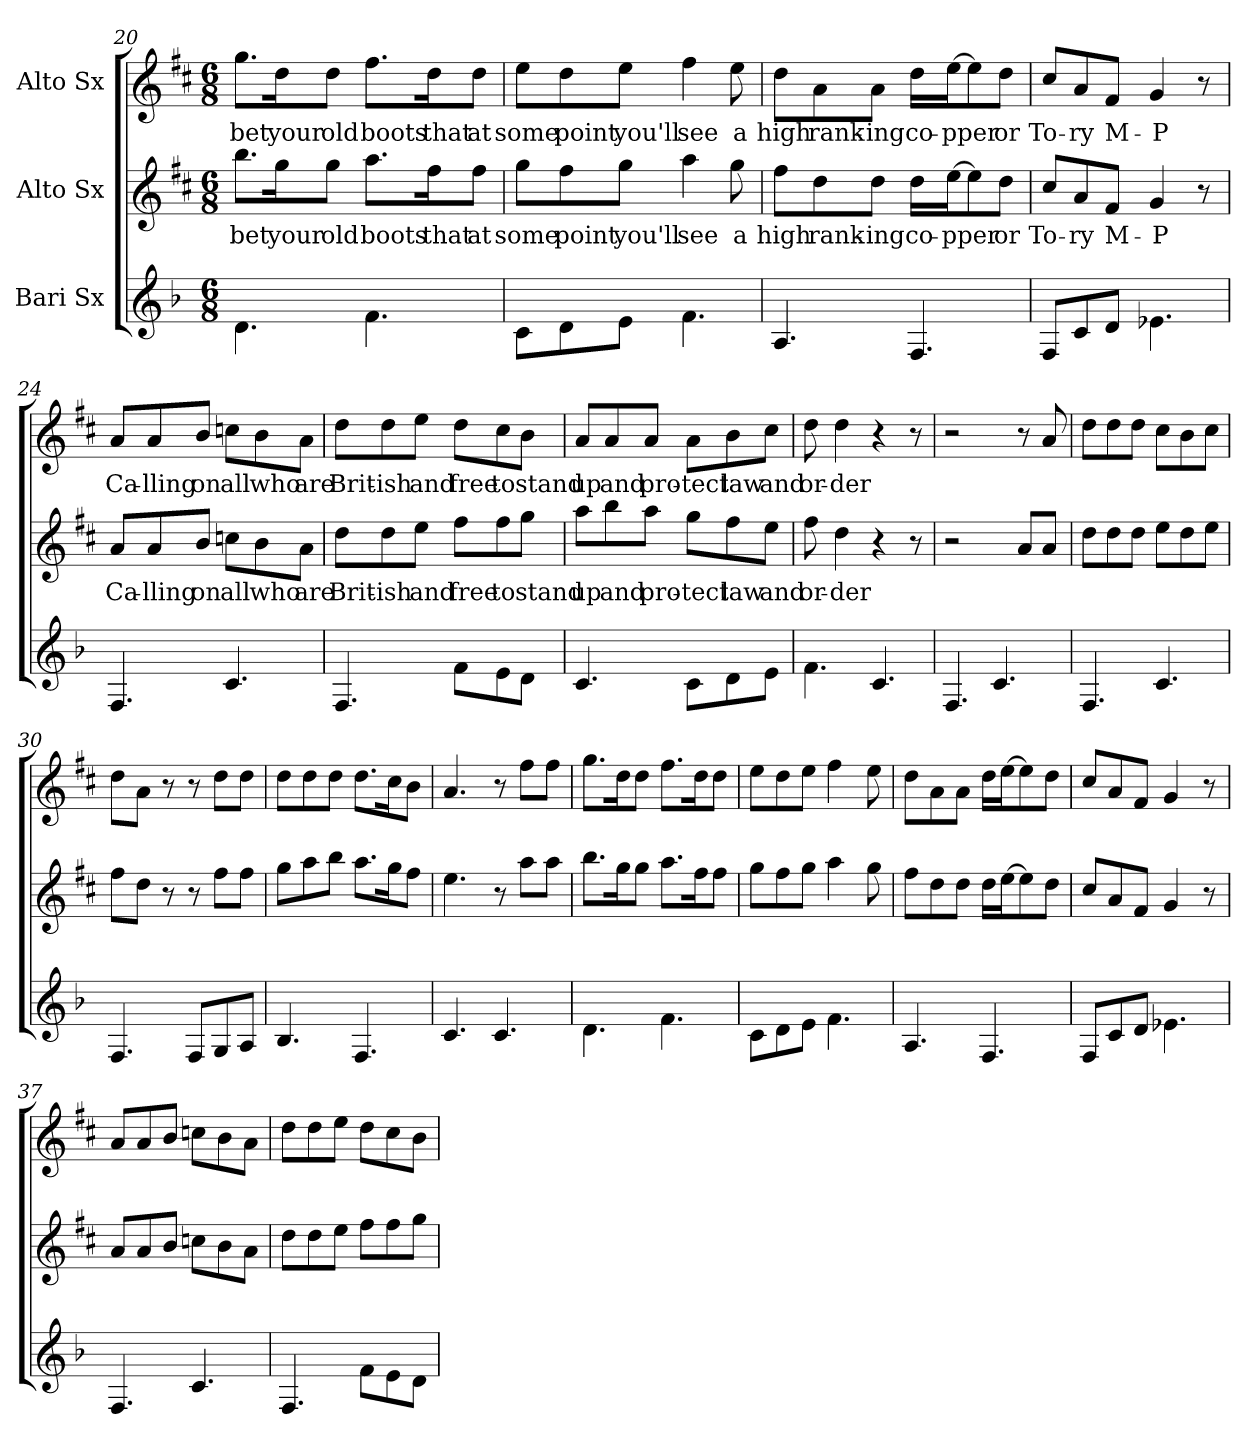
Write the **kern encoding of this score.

**kern	**kern	**text	**kern	**text
*part3	*part2	*part2	*part1	*part1
*staff3	*staff2	*staff2	*staff1	*staff1
*I"Bari Sx	*I"Alto Sx	*	*I"Alto Sx	*
*clefG2	*clefG2	*	*clefG2	*
*ITrd12c21	*ITrd5c9	*	*ITrd5c9	*
*k[b-]	*k[b-]	*	*k[b-]	*
*M6/8	*M6/8	*	*M6/8	*
=20	=20	=20	=20	=20
!	!	!LO:LY:b	!	!LO:LY:b
4.D\	8.dd\L	bet	8.b-\L	bet
!	!	!LO:LY:b	!	!LO:LY:b
.	16b-\K	your	16f\K	your
!	!	!LO:LY:b	!	!LO:LY:b
.	8b-\J	old	8f\J	old
!	!	!LO:LY:b	!	!LO:LY:b
4.F\	8.cc\L	boots	8.a\L	boots
!	!	!LO:LY:b	!	!LO:LY:b
.	16a\K	that	16f\K	that
!	!	!LO:LY:b	!	!LO:LY:b
.	8a\J	at	8f\J	at
!!LO:LB:g=z
=21	=21	=21	=21	=21
!	!	!LO:LY:b	!	!LO:LY:b
8C\L	8b-\L	some	8g\L	some
!	!	!LO:LY:b	!	!LO:LY:b
8D\	8a\	point	8f\	point
!	!	!LO:LY:b	!	!LO:LY:b
8E\J	8b-\J	you'll	8g\J	you'll
!	!	!LO:LY:b	!	!LO:LY:b
4.F\	4cc\	see	4a\	see
!	!	!LO:LY:b	!	!LO:LY:b
.	8b-\	a	8g\	a
=22	=22	=22	=22	=22
!	!	!LO:LY:b	!	!LO:LY:b
4.AA/	8a\L	high	8f\L	high
!	!	!LO:LY:b	!	!LO:LY:b
.	8f\	rank-	8c\	rank-
!	!	!LO:LY:b	!	!LO:LY:b
.	8f\J	-ing	8c\J	-ing
!	!	!LO:LY:b	!	!LO:LY:b
4.FF/	16f\LL	co-	16f\LL	co-
!	!	!LO:LY:b	!	!LO:LY:b
.	[16g\J	-pper	[16g\J	-pper
.	8g\]	.	8g\]	.
!	!	!LO:LY:b	!	!LO:LY:b
.	8f\J	or	8f\J	or
=23	=23	=23	=23	=23
!	!	!LO:LY:b	!	!LO:LY:b
8FF/L	8e/L	To-	8e/L	To-
!	!	!LO:LY:b	!	!LO:LY:b
8C/	8c/	-ry	8c/	-ry
!	!	!LO:LY:b	!	!LO:LY:b
8D/J	8A/J	M-	8A/J	M-
!	!	!LO:LY:b	!	!LO:LY:b
4.E-X\	4B-/	-P	4B-/	-P
.	8r	.	8r	.
=24	=24	=24	=24	=24
!	!	!LO:LY:b	!	!LO:LY:b
4.FF/	8c/L	Ca-	8c/L	Ca-
!	!	!LO:LY:b	!	!LO:LY:b
.	8c/	-lling	8c/	-lling
!	!	!LO:LY:b	!	!LO:LY:b
.	8d/J	on	8d/J	on
!	!	!LO:LY:b	!	!LO:LY:b
4.C/	8e-X\L	all	8e-X\L	all
!	!	!LO:LY:b	!	!LO:LY:b
.	8d\	who	8d\	who
!	!	!LO:LY:b	!	!LO:LY:b
.	8c\J	are	8c\J	are
!!LO:PB:g=z
=25	=25	=25	=25	=25
!	!	!LO:LY:b	!	!LO:LY:b
4.FF/	8f\L	Brit-	8f\L	Brit-
!	!	!LO:LY:b	!	!LO:LY:b
.	8f\	-ish	8f\	-ish
!	!	!LO:LY:b	!	!LO:LY:b
.	8g\J	and	8g\J	and
!	!	!LO:LY:b	!	!LO:LY:b
8F\L	8a\L	free	8f\L	free
!	!	!LO:LY:b	!	!LO:LY:b
8E\	8a\	to	8e\	to
!	!	!LO:LY:b	!	!LO:LY:b
8D\J	8b-\J	stand	8d\J	stand
=26	=26	=26	=26	=26
!	!	!LO:LY:b	!	!LO:LY:b
4.C/	8cc\L	up	8c/L	up
!	!	!LO:LY:b	!	!LO:LY:b
.	8dd\	and	8c/	and
!	!	!LO:LY:b	!	!LO:LY:b
.	8cc\J	pro-	8c/J	pro-
!	!	!LO:LY:b	!	!LO:LY:b
8C\L	8b-\L	-tect	8c\L	-tect
!	!	!LO:LY:b	!	!LO:LY:b
8D\	8a\	law	8d\	law
!	!	!LO:LY:b	!	!LO:LY:b
8E\J	8g\J	and	8e\J	and
=27	=27	=27	=27	=27
!	!	!LO:LY:b	!	!LO:LY:b
4.F\	8a\	or-	8f\	or-
!	!	!LO:LY:b	!	!LO:LY:b
.	4f\	-der	4f\	-der
4.C/	4r	.	4r	.
.	8r	.	8r	.
=28	=28	=28	=28	=28
4.FF/	2r	.	2r	.
4.C/	.	.	.	.
.	8c/L	.	8r	.
.	8c/J	.	8c/	.
=29	=29	=29	=29	=29
4.FF/	8f\L	.	8f\L	.
.	8f\	.	8f\	.
.	8f\J	.	8f\J	.
4.C/	8g\L	.	8e\L	.
.	8f\	.	8d\	.
.	8g\J	.	8e\J	.
=30	=30	=30	=30	=30
4.FF/	8a\L	.	8f\L	.
.	8f\J	.	8c\J	.
.	8r	.	8r	.
8FF/L	8r	.	8r	.
8GG/	8a\L	.	8f\L	.
8AA/J	8a\J	.	8f\J	.
!!LO:LB:g=z
=31	=31	=31	=31	=31
4.BB-/	8b-\L	.	8f\L	.
.	8cc\	.	8f\	.
.	8dd\J	.	8f\J	.
4.FF/	8.cc\L	.	8.f\L	.
.	16b-\K	.	16e\K	.
.	8a\J	.	8d\J	.
=32	=32	=32	=32	=32
4.C/	4.g\	.	4.c/	.
4.C/	8r	.	8r	.
.	8cc\L	.	8a\L	.
.	8cc\J	.	8a\J	.
=33	=33	=33	=33	=33
4.D\	8.dd\L	.	8.b-\L	.
.	16b-\K	.	16f\K	.
.	8b-\J	.	8f\J	.
4.F\	8.cc\L	.	8.a\L	.
.	16a\K	.	16f\K	.
.	8a\J	.	8f\J	.
=34	=34	=34	=34	=34
8C\L	8b-\L	.	8g\L	.
8D\	8a\	.	8f\	.
8E\J	8b-\J	.	8g\J	.
4.F\	4cc\	.	4a\	.
.	8b-\	.	8g\	.
=35	=35	=35	=35	=35
4.AA/	8a\L	.	8f\L	.
.	8f\	.	8c\	.
.	8f\J	.	8c\J	.
4.FF/	16f\LL	.	16f\LL	.
.	[16g\J	.	[16g\J	.
.	8g\]	.	8g\]	.
.	8f\J	.	8f\J	.
=36	=36	=36	=36	=36
8FF/L	8e/L	.	8e/L	.
8C/	8c/	.	8c/	.
8D/J	8A/J	.	8A/J	.
4.E-X\	4B-/	.	4B-/	.
.	8r	.	8r	.
=37	=37	=37	=37	=37
4.FF/	8c/L	.	8c/L	.
.	8c/	.	8c/	.
.	8d/J	.	8d/J	.
4.C/	8e-X\L	.	8e-X\L	.
.	8d\	.	8d\	.
.	8c\J	.	8c\J	.
!!LO:LB:g=z
=38	=38	=38	=38	=38
4.FF/	8f\L	.	8f\L	.
.	8f\	.	8f\	.
.	8g\J	.	8g\J	.
8F\L	8a\L	.	8f\L	.
8E\	8a\	.	8e\	.
8D\J	8b-\J	.	8d\J	.
=	=	=	=	=
*-	*-	*-	*-	*-
